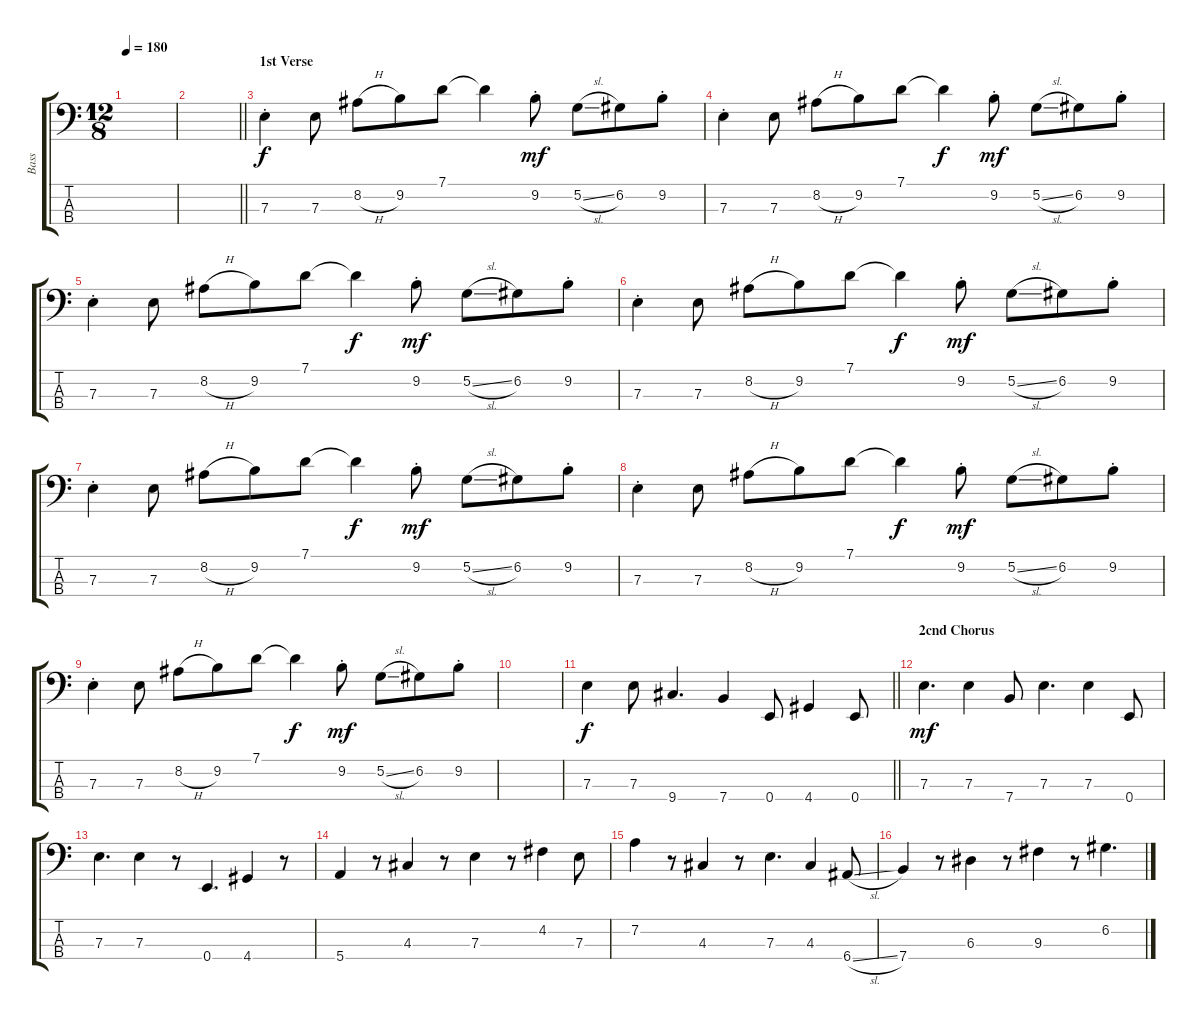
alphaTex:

\track ("Bass" "Bass") {instrument electricbassfinger}
\staff {score tabs}
\tuning (G2 D2 A1 E1) {hide}
\ts (12 8)
\tempo 180
\clef f4
\ks c
|
\barLineRight lightlight
|
\section ("" "1st Verse")
7.3{st}.4 7.3.8 8.2{h}.8 9.2.8 7.1.8 7.1{t}.4{dy f} 9.2{st}.8{dy mf} 5.2{sl}.8 6.2.8 9.2{st}.8 |
7.3{st}.4 7.3.8 8.2{h}.8 9.2.8 7.1.8 7.1{t}.4{dy f} 9.2{st}.8{dy mf} 5.2{sl}.8 6.2.8 9.2{st}.8 |
7.3{st}.4 7.3.8 8.2{h}.8 9.2.8 7.1.8 7.1{t}.4{dy f} 9.2{st}.8{dy mf} 5.2{sl}.8 6.2.8 9.2{st}.8 |
7.3{st}.4 7.3.8 8.2{h}.8 9.2.8 7.1.8 7.1{t}.4{dy f} 9.2{st}.8{dy mf} 5.2{sl}.8 6.2.8 9.2{st}.8 |
7.3{st}.4 7.3.8 8.2{h}.8 9.2.8 7.1.8 7.1{t}.4{dy f} 9.2{st}.8{dy mf} 5.2{sl}.8 6.2.8 9.2{st}.8 |
7.3{st}.4 7.3.8 8.2{h}.8 9.2.8 7.1.8 7.1{t}.4{dy f} 9.2{st}.8{dy mf} 5.2{sl}.8 6.2.8 9.2{st}.8 |
7.3{st}.4 7.3.8 8.2{h}.8 9.2.8 7.1.8 7.1{t}.4{dy f} 9.2{st}.8{dy mf} 5.2{sl}.8 6.2.8 9.2{st}.8 |
|
\barLineRight lightlight
7.3.4{dy f} 7.3.8 9.4.4{d} 7.4.4 0.4.8 4.4.4 0.4.8 |
\section ("" "2cnd Chorus")
7.3.4{d dy mf} 7.3.4 7.4.8 7.3.4{d} 7.3.4 0.4.8 |
7.3.4{d} 7.3.4 r.8 0.4.4{d} 4.4.4 r.8 |
5.4.4 r.8 4.3.4 r.8 7.3.4 r.8 4.2.4 7.3.8 |
7.2.4 r.8 4.3.4 r.8 7.3.4{d} 4.3.4 6.4{sl}.8 |
7.4.4 r.8 6.3.4 r.8 9.3.4 r.8 6.2.4{d}
